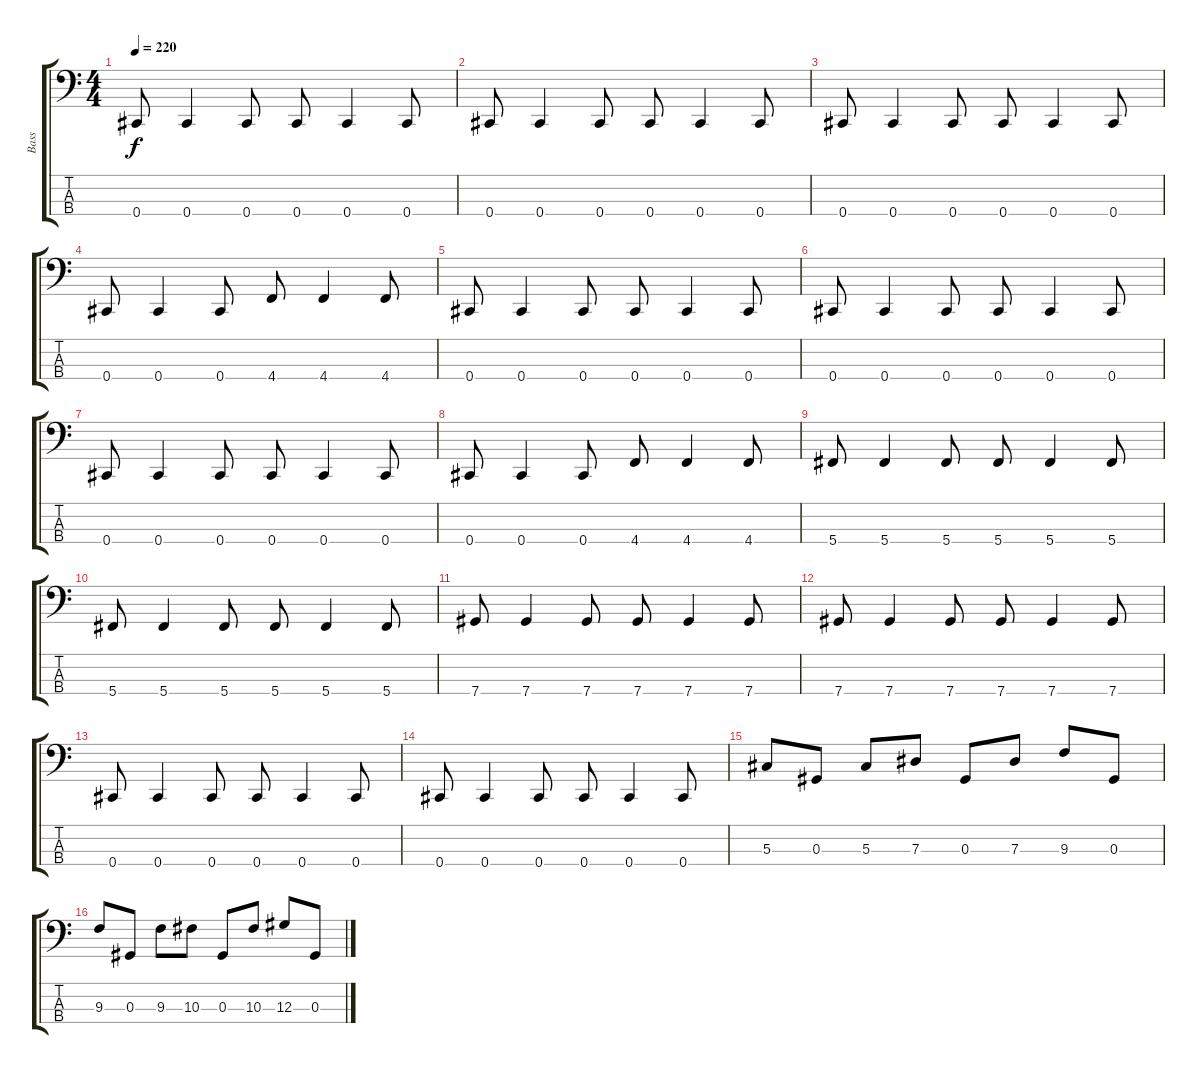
\track ("Bass" "Bass") {instrument electricbassfinger}
\staff {score tabs}
\tuning (Gb2 Db2 Ab1 Db1) {hide}
\ts (4 4)
\tempo 220
\clef f4
\ks c
0.4.8{dy f} 0.4.4 0.4.8 0.4.8 0.4.4 0.4.8 |
0.4.8 0.4.4 0.4.8 0.4.8 0.4.4 0.4.8 |
0.4.8 0.4.4 0.4.8 0.4.8 0.4.4 0.4.8 |
0.4.8 0.4.4 0.4.8 4.4.8 4.4.4 4.4.8 |
0.4.8 0.4.4 0.4.8 0.4.8 0.4.4 0.4.8 |
0.4.8 0.4.4 0.4.8 0.4.8 0.4.4 0.4.8 |
0.4.8 0.4.4 0.4.8 0.4.8 0.4.4 0.4.8 |
0.4.8 0.4.4 0.4.8 4.4.8 4.4.4 4.4.8 |
5.4.8 5.4.4 5.4.8 5.4.8 5.4.4 5.4.8 |
5.4.8 5.4.4 5.4.8 5.4.8 5.4.4 5.4.8 |
7.4.8 7.4.4 7.4.8 7.4.8 7.4.4 7.4.8 |
7.4.8 7.4.4 7.4.8 7.4.8 7.4.4 7.4.8 |
0.4.8 0.4.4 0.4.8 0.4.8 0.4.4 0.4.8 |
0.4.8 0.4.4 0.4.8 0.4.8 0.4.4 0.4.8 |
5.3.8 0.3.8 5.3.8 7.3.8 0.3.8 7.3.8 9.3.8 0.3.8 |
9.3.8 0.3.8 9.3.8 10.3.8 0.3.8 10.3.8 12.3.8 0.3.8
